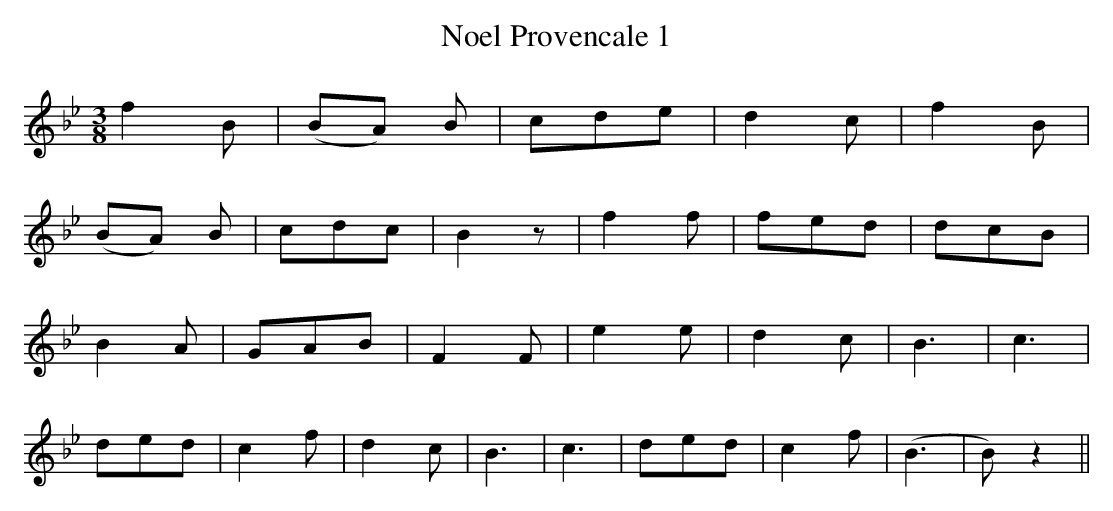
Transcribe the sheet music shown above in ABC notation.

X:1
T:Noel Provencale 1
M:3/8
L:1/8
K:Bb
f2 B | (BA) B | cde | d2 c | f2B |
(BA) B | cdc | B2 z | f2 f | fed | dcB |
B2 A | GAB | F2 F| e2 e | d2c | B3 | c3 |
ded | c2 f| d2c | B3 | c3 | ded | c2 f | (B3 | B) z2 ||
